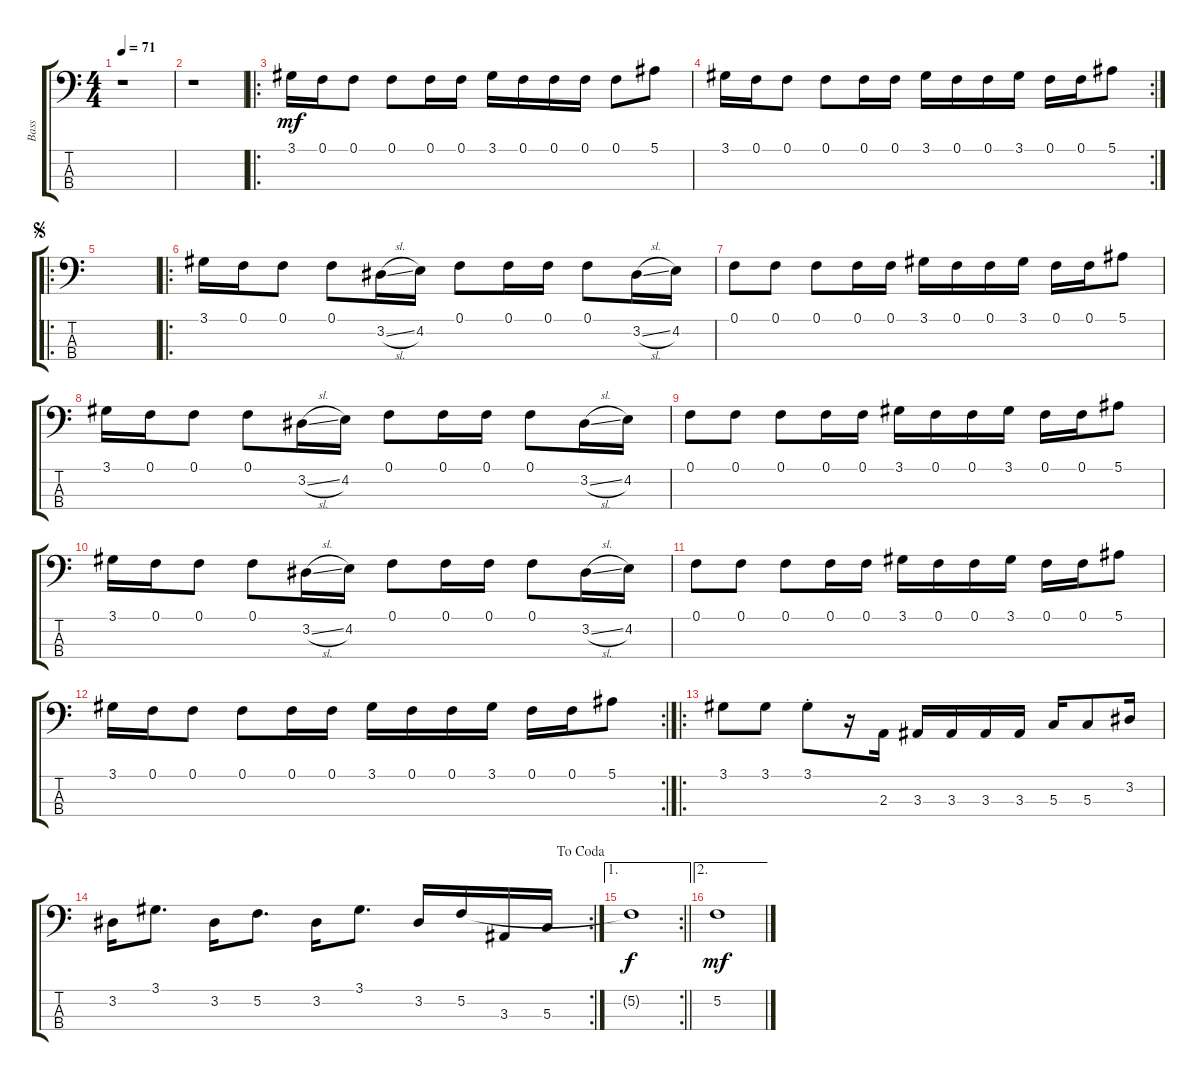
\track ("Bass" "Bass") {instrument electricbassfinger}
\staff {score tabs}
\tuning (F2 C2 G1 D1) {hide}
\ts (4 4)
\tempo 71
\clef f4
\ks c
r.1{dy mf instrument electricbassfinger} |
r.1 |
\ro
3.1.16 0.1.16 0.1.8 0.1.8 0.1.16 0.1.16 3.1.16 0.1.16 0.1.16 0.1.16 0.1.8 5.1.8 |
\rc 2
3.1.16 0.1.16 0.1.8 0.1.8 0.1.16 0.1.16 3.1.16 0.1.16 0.1.16 3.1.16 0.1.16 0.1.16 5.1.8 |
\ro
\jump segno
|
\ro
3.1.16 0.1.16 0.1.8 0.1.8 3.2{sl}.16 4.2.16 0.1.8 0.1.16 0.1.16 0.1.8 3.2{sl}.16 4.2.16 |
0.1.8 0.1.8 0.1.8 0.1.16 0.1.16 3.1.16 0.1.16 0.1.16 3.1.16 0.1.16 0.1.16 5.1.8 |
3.1.16 0.1.16 0.1.8 0.1.8 3.2{sl}.16 4.2.16 0.1.8 0.1.16 0.1.16 0.1.8 3.2{sl}.16 4.2.16 |
0.1.8 0.1.8 0.1.8 0.1.16 0.1.16 3.1.16 0.1.16 0.1.16 3.1.16 0.1.16 0.1.16 5.1.8 |
3.1.16 0.1.16 0.1.8 0.1.8 3.2{sl}.16 4.2.16 0.1.8 0.1.16 0.1.16 0.1.8 3.2{sl}.16 4.2.16 |
0.1.8 0.1.8 0.1.8 0.1.16 0.1.16 3.1.16 0.1.16 0.1.16 3.1.16 0.1.16 0.1.16 5.1.8 |
\rc 2
3.1.16 0.1.16 0.1.8 0.1.8 0.1.16 0.1.16 3.1.16 0.1.16 0.1.16 3.1.16 0.1.16 0.1.16 5.1.8 |
\ro
3.1.8 3.1.8 3.1{st}.8 r.16 2.3.16 3.3.16 3.3.16 3.3.16 3.3.16 5.3.16 5.3.8 3.2.16 |
\rc 2
\jump dacoda
3.2.16 3.1.8{d} 3.2.16 5.2.8{d} 3.2.16 3.1.8{d} 3.2.16 5.2.16 3.3.16 5.3.16 |
\ae 1
\rc 2
\barLineRight lightlight
5.2{t}.1{dy f} |
\ae 2
5.2.1{dy mf}
